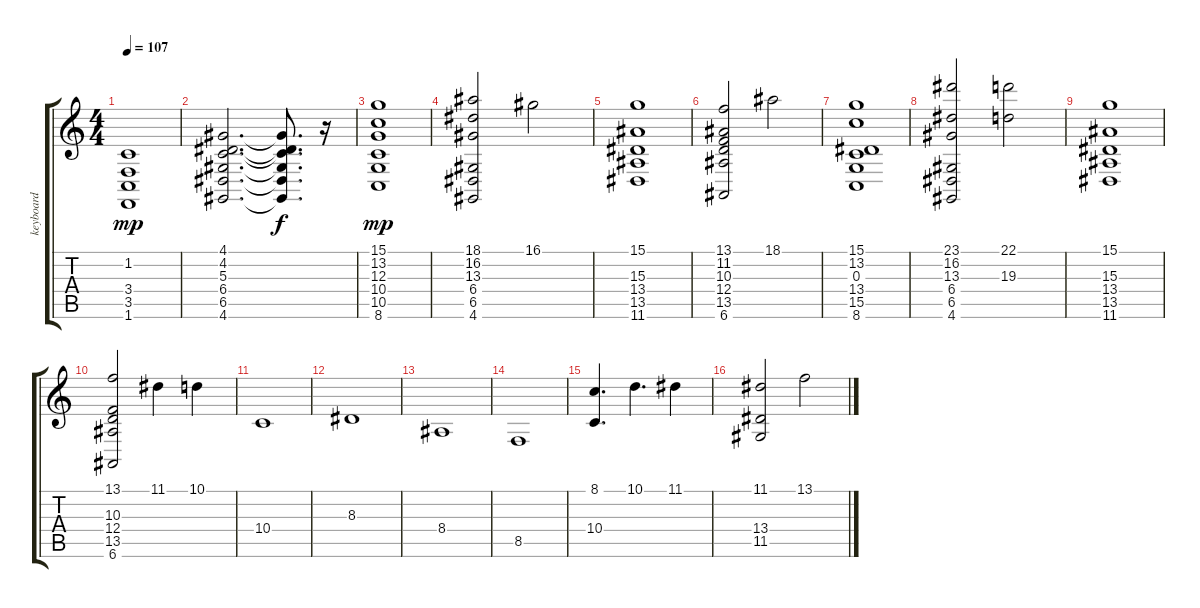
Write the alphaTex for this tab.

\track ("keyboard" "keyboard") {instrument stringensemble2}
\staff {score tabs}
\tuning (E4 B3 G3 D3 A2 E2) {hide}
\ts (4 4)
\tempo 107
\clef g2
\ks c
(1.2 3.4 3.5 1.6).1{dy mp} |
(4.1 4.2 5.3 6.4 6.5 4.6).2{d} (4.1{t} 4.2{t} 5.3{t} 6.4{t} 6.5{t} 4.6{t}).8{d dy f} r.16 |
(15.1 13.2 12.3 10.4 10.5 8.6).1{dy mp} |
(18.1 16.2 13.3 6.4 6.5 4.6).2 16.1.2 |
(15.1 15.3 13.4 13.5 11.6).1 |
(13.1 11.2 10.3 12.4 13.5 6.6).2 18.1.2 |
(15.1 13.2 0.3 13.4 15.5 8.6).1 |
(23.1 16.2 13.3 6.4 6.5 4.6).2 (22.1 19.3).2 |
(15.1 15.3 13.4 13.5 11.6).1 |
(13.1 10.3 12.4 13.5 6.6).2 11.1.4 10.1.4 |
10.4.1 |
8.3.1 |
8.4.1 |
8.5.1 |
(8.1 10.4).4{d} 10.1.4{d} 11.1.4 |
(11.1 13.4 11.5).2 13.1.2
